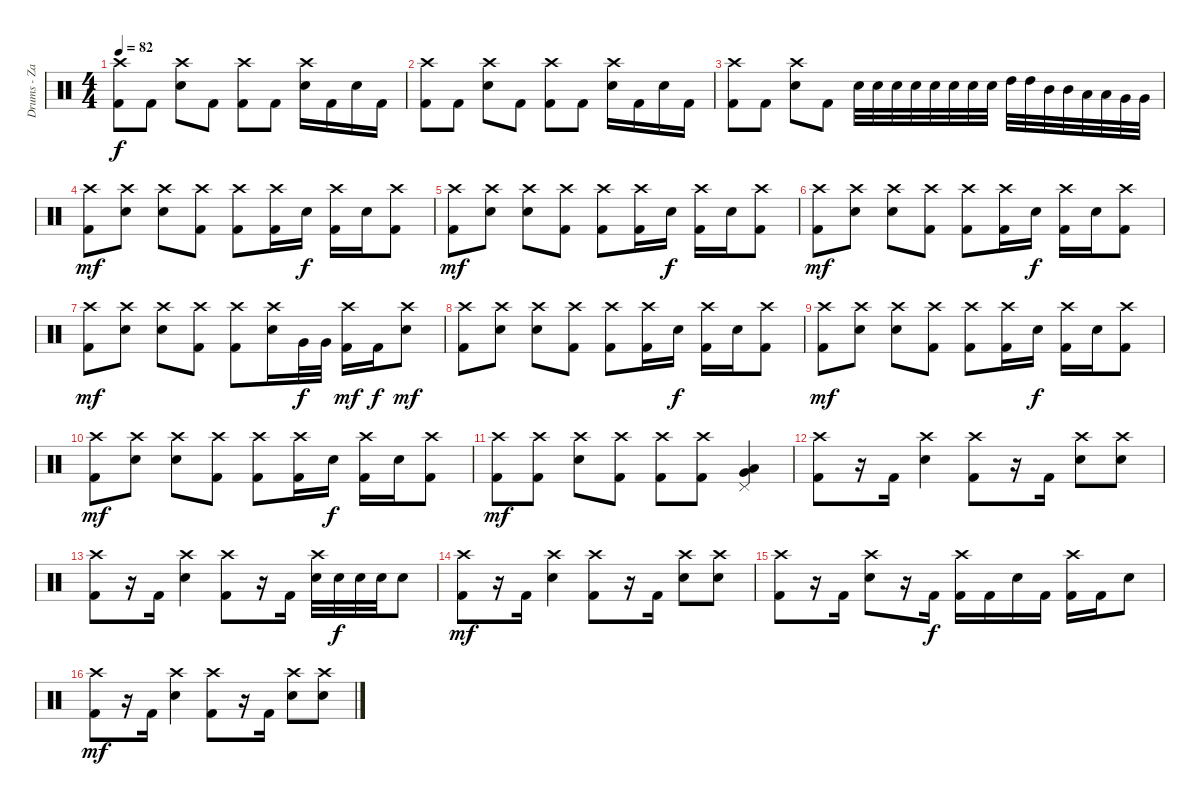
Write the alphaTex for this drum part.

\track ("Drums - Zac Farro" "Drums - Za") {instrument percussion}
\staff {score}
\articulation defaults
\ts (4 4)
\tempo 82
\clef neutral
\ks c
("Crash high (hit)" "Kick (hit) 2").8{dy f} "Kick (hit) 2".8 ("Crash high (hit)" "Snare (hit) 2").8 "Kick (hit) 2".8 ("Crash high (hit)" "Kick (hit) 2").8 "Kick (hit) 2".8 ("Crash high (hit)" "Snare (hit) 2").16 "Kick (hit) 2".16 "Snare (hit) 2".16 "Kick (hit) 2".16 |
("Crash high (hit)" "Kick (hit) 2").8 "Kick (hit) 2".8 ("Crash high (hit)" "Snare (hit) 2").8 "Kick (hit) 2".8 ("Crash high (hit)" "Kick (hit) 2").8 "Kick (hit) 2".8 ("Crash high (hit)" "Snare (hit) 2").16 "Kick (hit) 2".16 "Snare (hit) 2".16 "Kick (hit) 2".16 |
("Crash high (hit)" "Kick (hit) 2").8 "Kick (hit) 2".8 ("Crash high (hit)" "Snare (hit) 2").8 "Kick (hit) 2".8 "Snare (hit) 2".32 "Snare (hit) 2".32 "Snare (hit) 2".32 "Snare (hit) 2".32 "Snare (hit) 2".32 "Snare (hit) 2".32 "Snare (hit) 2".32 "Snare (hit) 2".32 "High Tom (hit)".32 "High Tom (hit)".32 "Mid Tom (hit)".32 "Mid Tom (hit)".32 "Low Tom (hit)".32 "Low Tom (hit)".32 "Very Low Tom (hit)".32 "Very Low Tom (hit)".32 |
("Crash high (hit)" "Kick (hit) 2").8{dy mf} ("Crash high (hit)" "Snare (hit) 2").8 ("Crash high (hit)" "Snare (hit) 2").8 ("Crash high (hit)" "Kick (hit) 2").8 ("Crash high (hit)" "Kick (hit) 2").8 ("Crash high (hit)" "Kick (hit) 2").16 "Snare (hit) 2".16{dy f} ("Crash high (hit)" "Kick (hit) 2").16 "Snare (hit) 2".16 ("Crash high (hit)" "Kick (hit) 2").8 |
("Crash high (hit)" "Kick (hit) 2").8{dy mf} ("Crash high (hit)" "Snare (hit) 2").8 ("Crash high (hit)" "Snare (hit) 2").8 ("Crash high (hit)" "Kick (hit) 2").8 ("Crash high (hit)" "Kick (hit) 2").8 ("Crash high (hit)" "Kick (hit) 2").16 "Snare (hit) 2".16{dy f} ("Crash high (hit)" "Kick (hit) 2").16 "Snare (hit) 2".16 ("Crash high (hit)" "Kick (hit) 2").8 |
("Crash high (hit)" "Kick (hit) 2").8{dy mf} ("Crash high (hit)" "Snare (hit) 2").8 ("Crash high (hit)" "Snare (hit) 2").8 ("Crash high (hit)" "Kick (hit) 2").8 ("Crash high (hit)" "Kick (hit) 2").8 ("Crash high (hit)" "Kick (hit) 2").16 "Snare (hit) 2".16{dy f} ("Crash high (hit)" "Kick (hit) 2").16 "Snare (hit) 2".16 ("Crash high (hit)" "Kick (hit) 2").8 |
("Crash high (hit)" "Kick (hit) 2").8{dy mf} ("Crash high (hit)" "Snare (hit) 2").8 ("Crash high (hit)" "Snare (hit) 2").8 ("Crash high (hit)" "Kick (hit) 2").8 ("Crash high (hit)" "Kick (hit) 2").8 ("Crash high (hit)" "Snare (hit) 2").16 "Very Low Tom (hit)".32{dy f} "Very Low Tom (hit)".32 ("Crash high (hit)" "Kick (hit) 2").16{dy mf} "Kick (hit) 2".16{dy f} ("Crash high (hit)" "Snare (hit) 2").8{dy mf} |
("Crash high (hit)" "Kick (hit) 2").8 ("Crash high (hit)" "Snare (hit) 2").8 ("Crash high (hit)" "Snare (hit) 2").8 ("Crash high (hit)" "Kick (hit) 2").8 ("Crash high (hit)" "Kick (hit) 2").8 ("Crash high (hit)" "Kick (hit) 2").16 "Snare (hit) 2".16{dy f} ("Crash high (hit)" "Kick (hit) 2").16 "Snare (hit) 2".16 ("Crash high (hit)" "Kick (hit) 2").8 |
("Crash high (hit)" "Kick (hit) 2").8{dy mf} ("Crash high (hit)" "Snare (hit) 2").8 ("Crash high (hit)" "Snare (hit) 2").8 ("Crash high (hit)" "Kick (hit) 2").8 ("Crash high (hit)" "Kick (hit) 2").8 ("Crash high (hit)" "Kick (hit) 2").16 "Snare (hit) 2".16{dy f} ("Crash high (hit)" "Kick (hit) 2").16 "Snare (hit) 2".16 ("Crash high (hit)" "Kick (hit) 2").8 |
("Crash high (hit)" "Kick (hit) 2").8{dy mf} ("Crash high (hit)" "Snare (hit) 2").8 ("Crash high (hit)" "Snare (hit) 2").8 ("Crash high (hit)" "Kick (hit) 2").8 ("Crash high (hit)" "Kick (hit) 2").8 ("Crash high (hit)" "Kick (hit) 2").16 "Snare (hit) 2".16{dy f} ("Crash high (hit)" "Kick (hit) 2").16 "Snare (hit) 2".16 ("Crash high (hit)" "Kick (hit) 2").8 |
("Crash high (hit)" "Kick (hit) 2").8{dy mf} ("Crash high (hit)" "Kick (hit) 2").8 ("Crash high (hit)" "Snare (hit) 2").8 ("Crash high (hit)" "Kick (hit) 2").8 ("Crash high (hit)" "Kick (hit) 2").8 ("Crash high (hit)" "Kick (hit) 2").8 ("Pedal Hi-Hat (hit)" "Low Tom (hit)" "Very Low Tom (hit)").4 |
("Crash high (hit)" "Kick (hit) 2").8 r.16 "Kick (hit) 2".16 ("Crash high (hit)" "Snare (hit) 2").4 ("Crash high (hit)" "Kick (hit) 2").8 r.16 "Kick (hit) 2".16 ("Crash high (hit)" "Snare (hit) 2").8 ("Crash high (hit)" "Snare (hit) 2").8 |
("Crash high (hit)" "Kick (hit) 2").8 r.16 "Kick (hit) 2".16 ("Crash high (hit)" "Snare (hit) 2").4 ("Crash high (hit)" "Kick (hit) 2").8 r.16 "Kick (hit) 2".16 ("Crash high (hit)" "Snare (hit) 2").32 "Snare (hit) 2".32{dy f} "Snare (hit) 2".32 "Snare (hit) 2".32 "Snare (hit) 2".8 |
("Crash high (hit)" "Kick (hit) 2").8{dy mf} r.16 "Kick (hit) 2".16 ("Crash high (hit)" "Snare (hit) 2").4 ("Crash high (hit)" "Kick (hit) 2").8 r.16 "Kick (hit) 2".16 ("Crash high (hit)" "Snare (hit) 2").8 ("Crash high (hit)" "Snare (hit) 2").8 |
("Crash high (hit)" "Kick (hit) 2").8 r.16 "Kick (hit) 2".16 ("Crash high (hit)" "Snare (hit) 2").8 r.16 "Kick (hit) 2".16{dy f} ("Crash high (hit)" "Kick (hit) 2").16 "Kick (hit) 2".16 "Snare (hit) 2".16 "Kick (hit) 2".16 ("Crash high (hit)" "Kick (hit) 2").16 "Kick (hit) 2".16 "Snare (hit) 2".8 |
("Crash high (hit)" "Kick (hit) 2").8{dy mf} r.16 "Kick (hit) 2".16 ("Crash high (hit)" "Snare (hit) 2").4 ("Crash high (hit)" "Kick (hit) 2").8 r.16 "Kick (hit) 2".16 ("Crash high (hit)" "Snare (hit) 2").8 ("Crash high (hit)" "Snare (hit) 2").8
